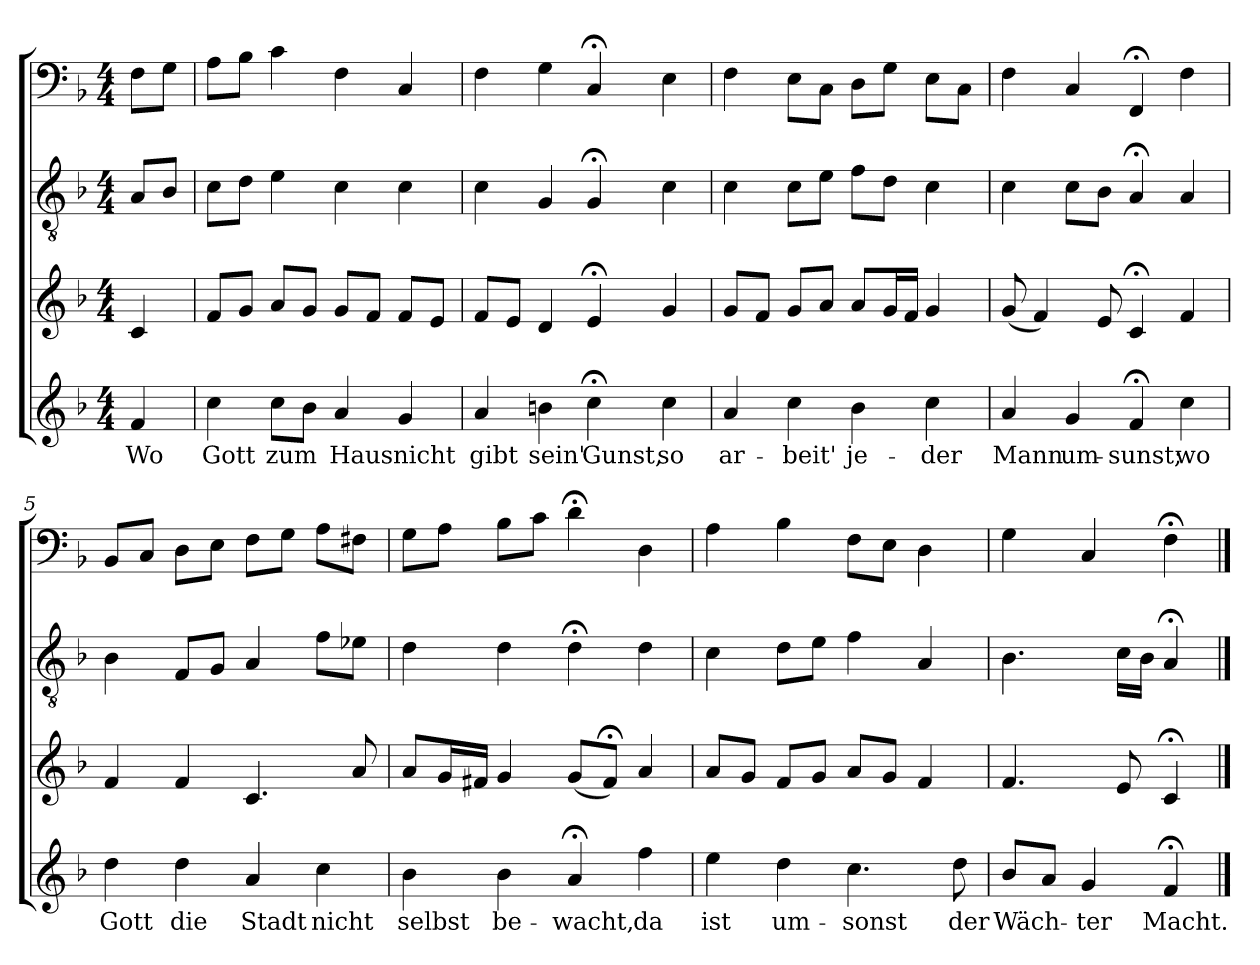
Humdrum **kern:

**kern	**text	**kern	**kern	**kern
*part4	*part4	*part3	*part2	*part1
*staff4	*staff4	*staff3	*staff2	*staff1
*clefG2	*	*clefG2	*clefGv2	*clefF4
*k[b-]	*	*k[b-]	*k[b-]	*k[b-]
*F:	*	*F:	*F:	*F:
*M4/4	*	*M4/4	*M4/4	*M4/4
=	=	=	=	=
4f/	Wo	4c/	8A/L	8F\L
.	.	.	8B-/J	8G\J
=1	=1	=1	=1	=1
4cc\	Gott	8f/L	8c\L	8A\L
.	.	8g/J	8d\J	8B-\J
8cc\L	zum	8a/L	4e\	4c\
8b-\J	.	8g/J	.	.
4a/	Haus	8g/L	4c\	4F\
.	.	8f/J	.	.
4g/	nicht	8f/L	4c\	4C/
.	.	8e/J	.	.
=2	=2	=2	=2	=2
4a/	gibt	8f/L	4c\	4F\
.	.	8e/J	.	.
4bn\	sein'	4d/	4G/	4G\
4cc;<\	Gunst,	4e;</	4G;</	4C;</
4cc\	so	4g/	4c\	4E\
=3	=3	=3	=3	=3
4a/	ar-	8g/L	4c\	4F\
.	.	8f/J	.	.
4cc\	-beit'	8g/L	8c\L	8E\L
.	.	8a/J	8e\J	8C\J
4b-\	je-	8a/L	8f\L	8D\L
.	.	16g/L	8d\J	8G\J
.	.	16f/JJ	.	.
4cc\	-der	4g/	4c\	8E\L
.	.	.	.	8C\J
=4	=4	=4	=4	=4
4a/	Mann	(8g/	4c\	4F\
.	.	4f/)	.	.
4g/	um-	.	8c\L	4C/
.	.	8e/	8B-\J	.
4f;</	-sunst;	4c;</	4A;</	4FF;</
4cc\	wo	4f/	4A/	4F\
=5	=5	=5	=5	=5
4dd\	Gott	4f/	4B-\	8BB-/L
.	.	.	.	8C/J
4dd\	die	4f/	8F/L	8D\L
.	.	.	8G/J	8E\J
4a/	Stadt	4.c/	4A/	8F\L
.	.	.	.	8G\J
4cc\	nicht	.	8f\L	8A\L
.	.	8a/	8e-X\J	8F#X\J
=6	=6	=6	=6	=6
4b-\	selbst	8a/L	4d\	8G\L
.	.	16g/L	.	8A\J
.	.	16f#X/JJ	.	.
4b-\	be-	4g/	4d\	8B-\L
.	.	.	.	8c\J
4a;</	-wacht,	(8g/L	4d;<\	4d;<\
.	.	8f#;</J)	.	.
4ff\	da	4a/	4d\	4D\
=7	=7	=7	=7	=7
4ee\	ist	8a/L	4c\	4A\
.	.	8g/J	.	.
4dd\	um-	8f/L	8d\L	4B-\
.	.	8g/J	8e\J	.
4.cc\	-sonst	8a/L	4f\	8F\L
.	.	8g/J	.	8E\J
.	.	4f/	4A/	4D\
8dd\	der	.	.	.
=8	=8	=8	=8	=8
8b-/L	Wäch-	4.f/	4.B-\	4G\
8a/J	.	.	.	.
4g/	-ter	.	.	4C/
.	.	8e/	16c\LL	.
.	.	.	16B-\JJ	.
4f;</	Macht.	4c;</	4A;</	4F;<\
==	==	==	==	==
*-	*-	*-	*-	*-
